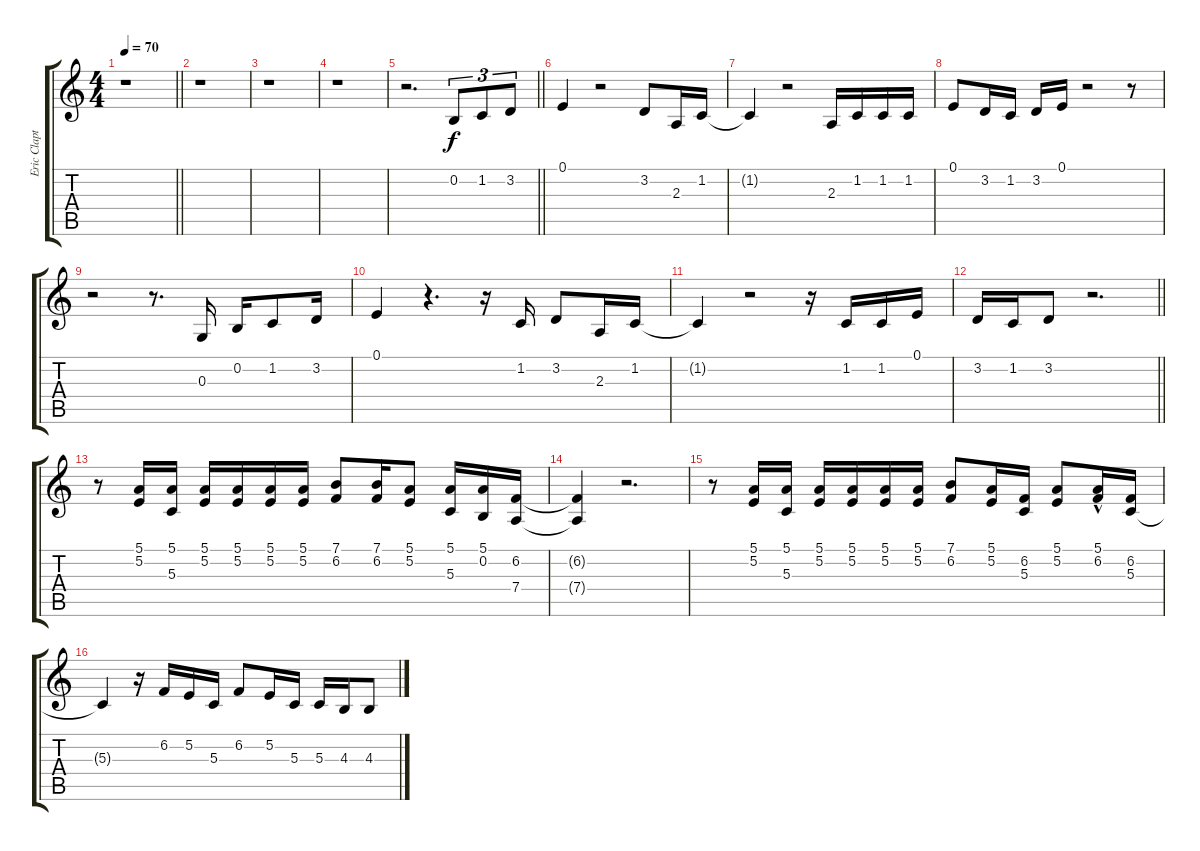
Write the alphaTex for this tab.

\track ("Eric Clapton Voice" "Eric Clapt") {instrument altosax}
\staff {score tabs}
\tuning (E4 B3 G3 D3 A2 E2) {hide}
\ts (4 4)
\tempo 70
\clef g2
\barLineRight lightlight
\ks c
r.1{dy f instrument altosax} |
r.1 |
r.1 |
r.1 |
\barLineRight lightlight
r.2{d} 0.2.8{tu (3 2)} 1.2.8{tu (3 2)} 3.2.8{tu (3 2)} |
0.1.4 r.2 3.2.8 2.3.16 1.2.16 |
1.2{t}.4 r.2 2.3.16 1.2.16 1.2.16 1.2.16 |
0.1.8 3.2.16 1.2.16 3.2.16 0.1.16 r.2 r.8 |
r.2 r.8{d} 0.3.16 0.2.16 1.2.8 3.2.16 |
0.1.4 r.4{d} r.16 1.2.16 3.2.8 2.3.16 1.2.16 |
1.2{t}.4 r.2 r.16 1.2.16 1.2.16 0.1.16 |
\barLineRight lightlight
3.2.16 1.2.16 3.2.8 r.2{d} |
r.8 (5.1 5.2).16 (5.1 5.3).16 (5.1 5.2).16 (5.1 5.2).16 (5.1 5.2).16 (5.1 5.2).16 (7.1 6.2).8 (7.1 6.2).16 (5.1 5.2).8 (5.1 5.3).16 (5.1 0.2).16 (6.2 7.4).16 |
(6.2{t} 7.4{t}).4 r.2{d} |
r.8 (5.1 5.2).16 (5.1 5.3).16 (5.1 5.2).16 (5.1 5.2).16 (5.1 5.2).16 (5.1 5.2).16 (7.1 6.2).8 (5.1 5.2).16 (6.2 5.3).16 (5.1 5.2).8 (5.1{hac} 6.2).16 (6.2 5.3).16 |
5.3{t}.4 r.16 6.2.16 5.2.16 5.3.16 6.2.8 5.2.16 5.3.16 5.3.16 4.3.16 4.3.8
